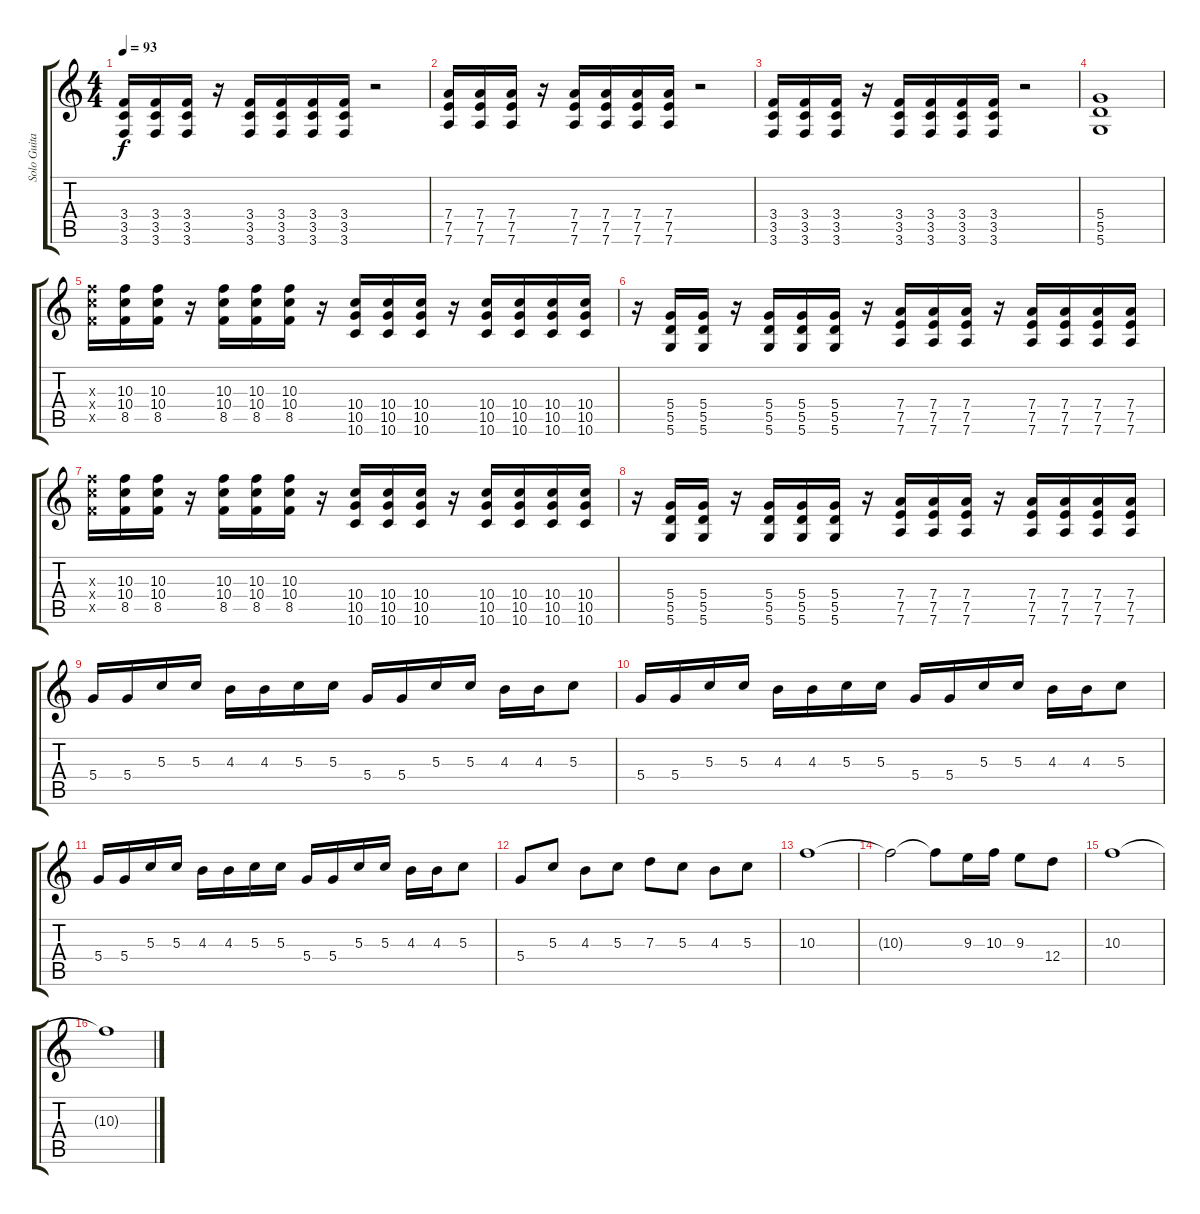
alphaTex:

\track ("Solo Guitar" "Solo Guita") {instrument distortionguitar}
\staff {score tabs}
\tuning (E4 B3 G3 D3 A2 D2) {hide}
\ts (4 4)
\tempo 93
\clef g2
\ks c
(3.4 3.5 3.6).16{dy f} (3.4 3.5 3.6).16 (3.4 3.5 3.6).16 r.16 (3.4 3.5 3.6).16 (3.4 3.5 3.6).16 (3.4 3.5 3.6).16 (3.4 3.5 3.6).16 r.2 |
(7.4 7.5 7.6).16 (7.4 7.5 7.6).16 (7.4 7.5 7.6).16 r.16 (7.4 7.5 7.6).16 (7.4 7.5 7.6).16 (7.4 7.5 7.6).16 (7.4 7.5 7.6).16 r.2 |
(3.4 3.5 3.6).16 (3.4 3.5 3.6).16 (3.4 3.5 3.6).16 r.16 (3.4 3.5 3.6).16 (3.4 3.5 3.6).16 (3.4 3.5 3.6).16 (3.4 3.5 3.6).16 r.2 |
(5.4 5.5 5.6).1 |
(10.3{x} 10.4{x} 8.5{x}).16 (10.3 10.4 8.5).16 (10.3 10.4 8.5).16 r.16 (10.3 10.4 8.5).16 (10.3 10.4 8.5).16 (10.3 10.4 8.5).16 r.16 (10.4 10.5 10.6).16 (10.4 10.5 10.6).16 (10.4 10.5 10.6).16 r.16 (10.4 10.5 10.6).16 (10.4 10.5 10.6).16 (10.4 10.5 10.6).16 (10.4 10.5 10.6).16 |
r.16 (5.4 5.5 5.6).16 (5.4 5.5 5.6).16 r.16 (5.4 5.5 5.6).16 (5.4 5.5 5.6).16 (5.4 5.5 5.6).16 r.16 (7.4 7.5 7.6).16 (7.4 7.5 7.6).16 (7.4 7.5 7.6).16 r.16 (7.4 7.5 7.6).16 (7.4 7.5 7.6).16 (7.4 7.5 7.6).16 (7.4 7.5 7.6).16 |
(10.3{x} 10.4{x} 8.5{x}).16 (10.3 10.4 8.5).16 (10.3 10.4 8.5).16 r.16 (10.3 10.4 8.5).16 (10.3 10.4 8.5).16 (10.3 10.4 8.5).16 r.16 (10.4 10.5 10.6).16 (10.4 10.5 10.6).16 (10.4 10.5 10.6).16 r.16 (10.4 10.5 10.6).16 (10.4 10.5 10.6).16 (10.4 10.5 10.6).16 (10.4 10.5 10.6).16 |
r.16 (5.4 5.5 5.6).16 (5.4 5.5 5.6).16 r.16 (5.4 5.5 5.6).16 (5.4 5.5 5.6).16 (5.4 5.5 5.6).16 r.16 (7.4 7.5 7.6).16 (7.4 7.5 7.6).16 (7.4 7.5 7.6).16 r.16 (7.4 7.5 7.6).16 (7.4 7.5 7.6).16 (7.4 7.5 7.6).16 (7.4 7.5 7.6).16 |
5.4.16 5.4.16 5.3.16 5.3.16 4.3.16 4.3.16 5.3.16 5.3.16 5.4.16 5.4.16 5.3.16 5.3.16 4.3.16 4.3.16 5.3.8 |
5.4.16 5.4.16 5.3.16 5.3.16 4.3.16 4.3.16 5.3.16 5.3.16 5.4.16 5.4.16 5.3.16 5.3.16 4.3.16 4.3.16 5.3.8 |
5.4.16 5.4.16 5.3.16 5.3.16 4.3.16 4.3.16 5.3.16 5.3.16 5.4.16 5.4.16 5.3.16 5.3.16 4.3.16 4.3.16 5.3.8 |
5.4.8 5.3.8 4.3.8 5.3.8 7.3.8 5.3.8 4.3.8 5.3.8 |
10.3.1 |
10.3{t}.2 10.3{t}.8 9.3.16 10.3.16 9.3.8 12.4.8 |
10.3.1 |
10.3{t}.1
